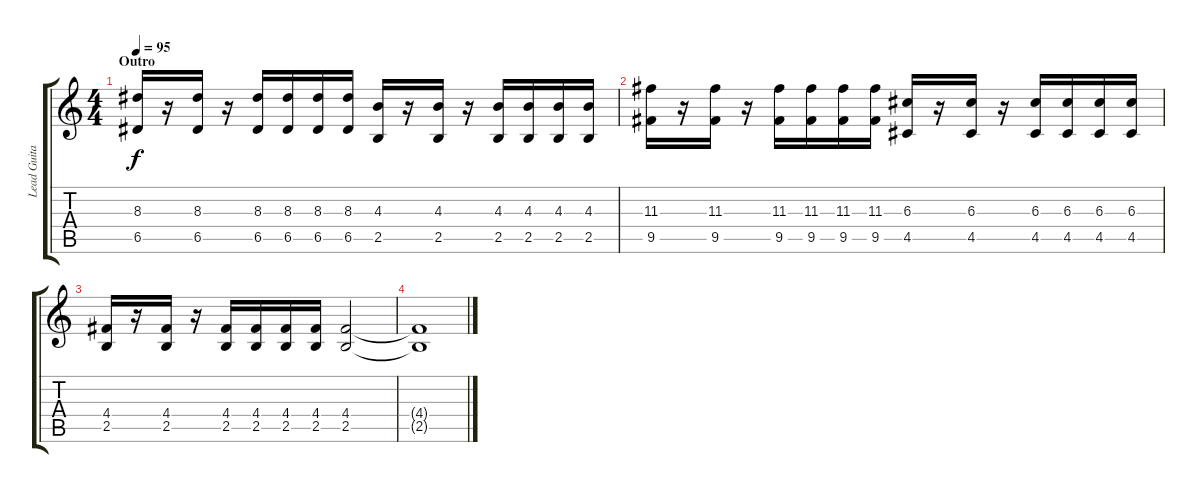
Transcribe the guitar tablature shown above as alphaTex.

\track ("Lead Guitar" "Lead Guita") {instrument distortionguitar}
\staff {score tabs}
\tuning (E4 B3 G3 D3 A2 E2) {hide}
\ts (4 4)
\section ("" "Outro")
\tempo 95
\clef g2
\ks c
(8.3 6.5).16{dy f} r.16 (8.3 6.5).16 r.16 (8.3 6.5).16 (8.3 6.5).16 (8.3 6.5).16 (8.3 6.5).16 (4.3 2.5).16 r.16 (4.3 2.5).16 r.16 (4.3 2.5).16 (4.3 2.5).16 (4.3 2.5).16 (4.3 2.5).16 |
(11.3 9.5).16 r.16 (11.3 9.5).16 r.16 (11.3 9.5).16 (11.3 9.5).16 (11.3 9.5).16 (11.3 9.5).16 (6.3 4.5).16 r.16 (6.3 4.5).16 r.16 (6.3 4.5).16 (6.3 4.5).16 (6.3 4.5).16 (6.3 4.5).16 |
(4.4 2.5).16 r.16 (4.4 2.5).16 r.16 (4.4 2.5).16 (4.4 2.5).16 (4.4 2.5).16 (4.4 2.5).16 (4.4 2.5).2 |
(4.4{t} 2.5{t}).1
